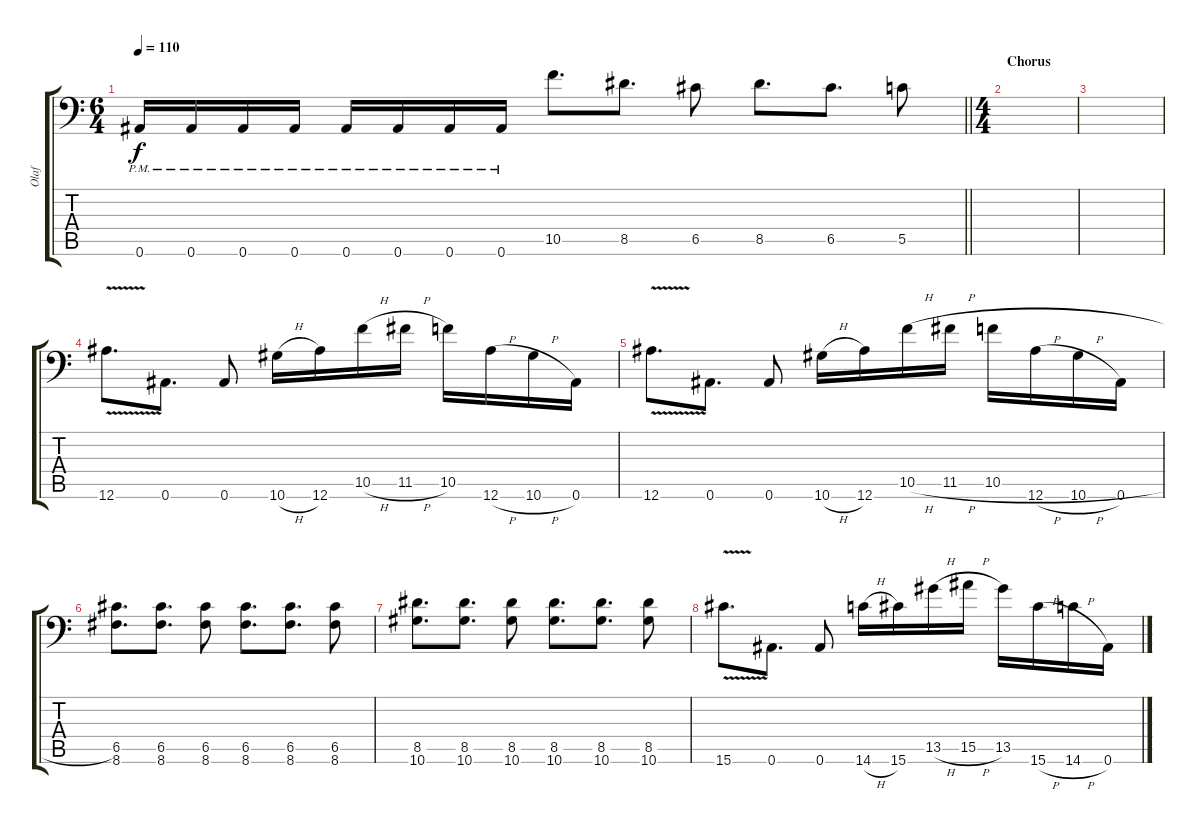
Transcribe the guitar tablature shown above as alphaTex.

\track ("Olaf" "Olaf") {instrument overdrivenguitar}
\staff {score tabs}
\tuning (D4 A3 F3 C3 G2 Bb1) {hide}
\ts (6 4)
\tempo 110
\clef f4
\barLineRight lightlight
\ks c
0.6{pm}.16{dy f} 0.6{pm}.16 0.6{pm}.16 0.6{pm}.16 0.6{pm}.16 0.6{pm}.16 0.6{pm}.16 0.6{pm}.16 10.5.8{d} 8.5.8{d} 6.5.8 8.5.8{d} 6.5.8{d} 5.5.8 |
\ts (4 4)
\section ("" "Chorus")
|
|
12.6{v}.8{d} 0.6.8{d} 0.6.8 10.6{h}.16 12.6.16 10.5{h}.16 11.5{h}.16 10.5.16 12.6{h}.16 10.6{h}.16 0.6.16 |
12.6{v}.8{d} 0.6.8{d} 0.6.8 10.6{h}.16 12.6.16 10.5{h}.16 11.5{h}.16 10.5{h}.16 12.6{h}.16 10.6{h}.16 0.6.16 |
(6.5 8.6).8{d} (6.5 8.6).8{d} (6.5 8.6).8 (6.5 8.6).8{d} (6.5 8.6).8{d} (6.5 8.6).8 |
(8.5 10.6).8{d} (8.5 10.6).8{d} (8.5 10.6).8 (8.5 10.6).8{d} (8.5 10.6).8{d} (8.5 10.6).8 |
15.6{v}.8{d} 0.6.8{d} 0.6.8 14.6{h}.16 15.6.16 13.5{h}.16 15.5{h}.16 13.5.16 15.6{h}.16 14.6{h}.16 0.6.16
